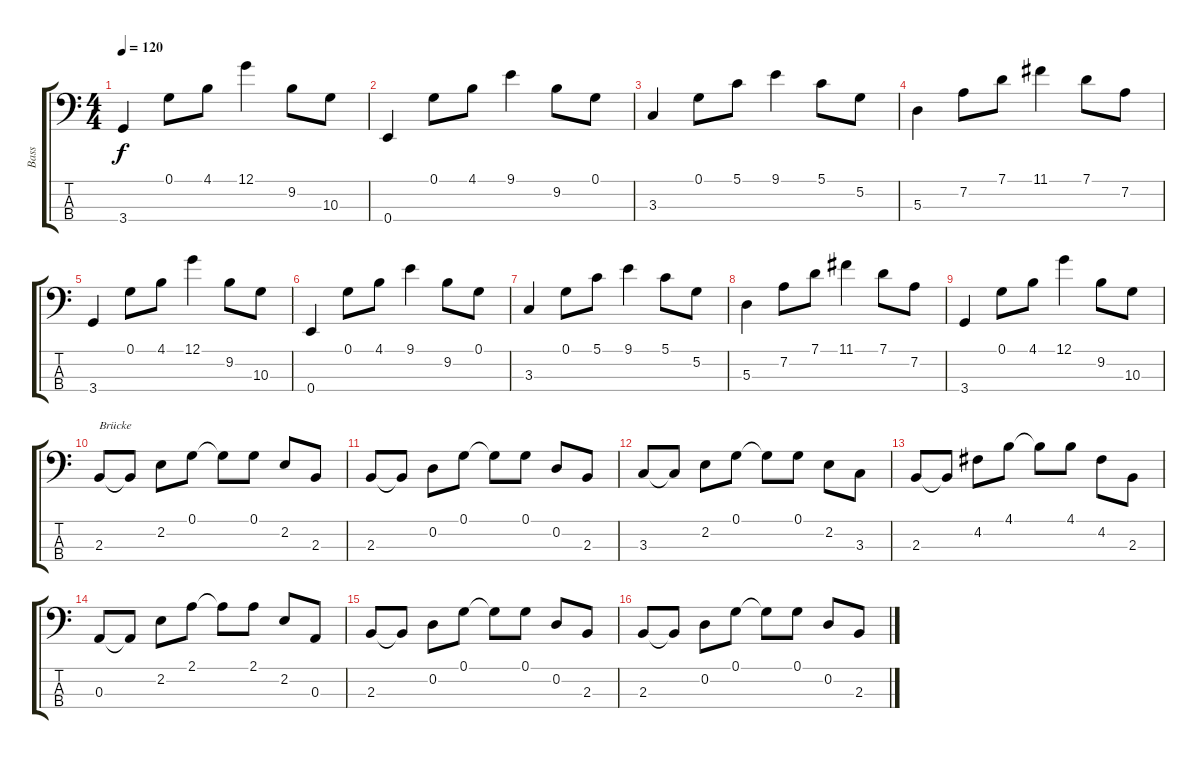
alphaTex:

\track ("Bass" "Bass") {instrument acousticbass}
\staff {score tabs}
\tuning (G2 D2 A1 E1) {hide}
\ts (4 4)
\tempo 120
\clef f4
\ks c
3.4.4{dy f} 0.1.8 4.1.8 12.1.4 9.2.8 10.3.8 |
0.4.4 0.1.8 4.1.8 9.1.4 9.2.8 0.1.8 |
3.3.4 0.1.8 5.1.8 9.1.4 5.1.8 5.2.8 |
5.3.4 7.2.8 7.1.8 11.1.4 7.1.8 7.2.8 |
3.4.4 0.1.8 4.1.8 12.1.4 9.2.8 10.3.8 |
0.4.4 0.1.8 4.1.8 9.1.4 9.2.8 0.1.8 |
3.3.4 0.1.8 5.1.8 9.1.4 5.1.8 5.2.8 |
5.3.4 7.2.8 7.1.8 11.1.4 7.1.8 7.2.8 |
3.4.4 0.1.8 4.1.8 12.1.4 9.2.8 10.3.8 |
2.3.8{txt "Brücke"} 2.3{t}.8 2.2.8 0.1.8 0.1{t}.8 0.1.8 2.2.8 2.3.8 |
2.3.8 2.3{t}.8 0.2.8 0.1.8 0.1{t}.8 0.1.8 0.2.8 2.3.8 |
3.3.8 3.3{t}.8 2.2.8 0.1.8 0.1{t}.8 0.1.8 2.2.8 3.3.8 |
2.3.8 2.3{t}.8 4.2.8 4.1.8 4.1{t}.8 4.1.8 4.2.8 2.3.8 |
0.3.8 0.3{t}.8 2.2.8 2.1.8 2.1{t}.8 2.1.8 2.2.8 0.3.8 |
2.3.8 2.3{t}.8 0.2.8 0.1.8 0.1{t}.8 0.1.8 0.2.8 2.3.8 |
2.3.8 2.3{t}.8 0.2.8 0.1.8 0.1{t}.8 0.1.8 0.2.8 2.3.8
